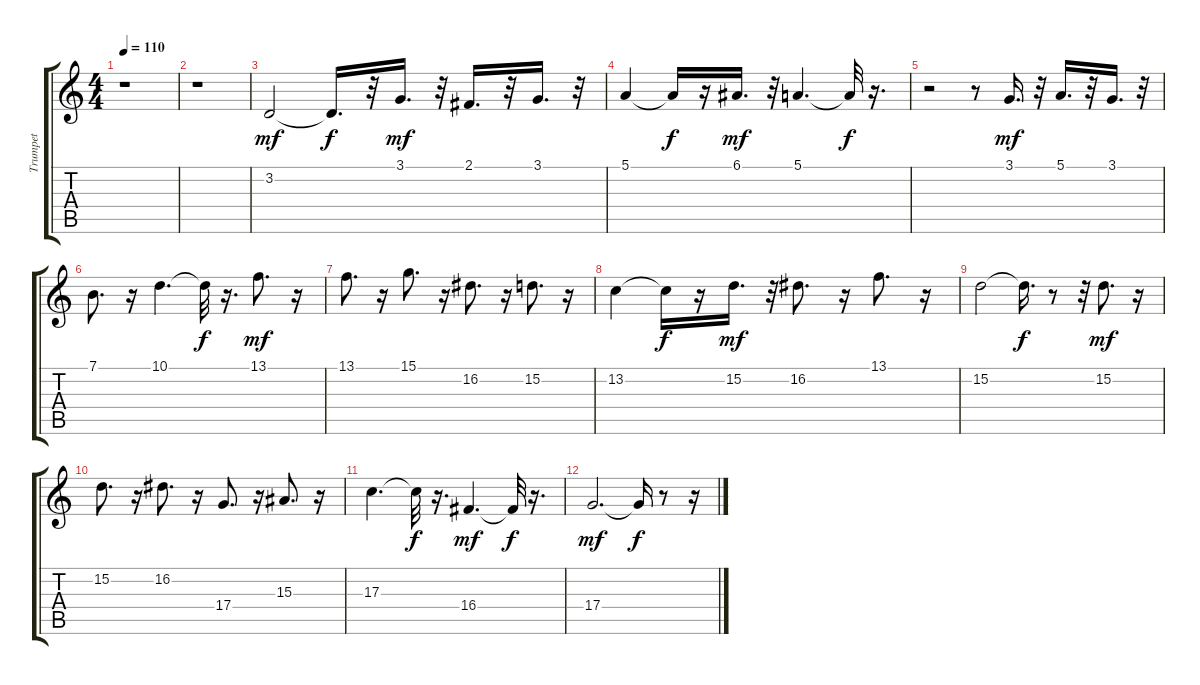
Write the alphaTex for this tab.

\track ("Trumpet" "Trumpet") {instrument trumpet}
\staff {score tabs}
\tuning (E4 B3 G3 D3 A2 E2) {hide}
\ts (4 4)
\tempo 110
\clef g2
\ks c
r.1{dy f} |
r.1 |
3.2.2{dy mf} 3.2{t}.16{d dy f} r.32 3.1.16{d dy mf} r.32 2.1.16{d} r.32 3.1.16{d} r.32 |
5.1.4 5.1{t}.16{dy f} r.16 6.1.16{d dy mf} r.32 5.1.4{d} 5.1{t}.32{dy f} r.16{d} |
r.2 r.8 3.1.16{d dy mf} r.32 5.1.16{d} r.32 3.1.16{d} r.32 |
7.1.8{d} r.16 10.1.4{d} 10.1{t}.32{dy f} r.16{d} 13.1.8{d dy mf} r.16 |
13.1.8{d} r.16 15.1.8{d} r.16 16.2.8{d} r.16 15.2.8{d} r.16 |
13.2.4 13.2{t}.16{dy f} r.16 15.2.16{d dy mf} r.32 16.2.8{d} r.16 13.1.8{d} r.16 |
15.2.2 15.2{t}.16{d dy f} r.8 r.32 15.2.8{d dy mf} r.16 |
15.2.8{d} r.16 16.2.8{d} r.16 17.4.8{d} r.16 15.3.8{d} r.16 |
17.3.4{d} 17.3{t}.32{dy f} r.16{d} 16.4.4{d dy mf} 16.4{t}.32{dy f} r.16{d} |
17.4.2{d dy mf} 17.4{t}.16{dy f} r.8 r.16
